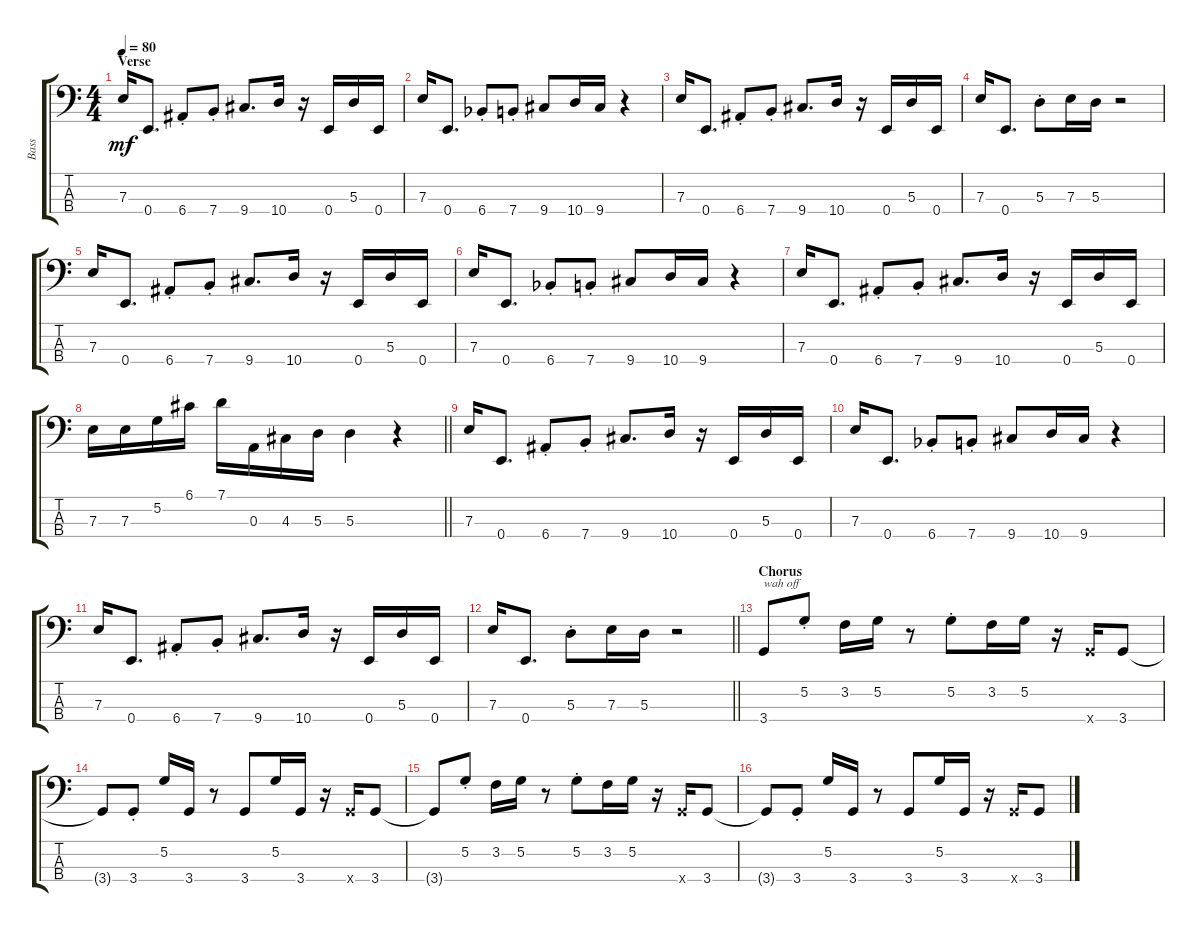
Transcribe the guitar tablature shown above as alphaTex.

\track ("Bass" "Bass") {instrument electricbassfinger}
\staff {score tabs}
\tuning (G2 D2 A1 E1) {hide}
\ts (4 4)
\section ("" "Verse")
\tempo 80
\clef f4
\ks c
7.3.16{dy mf} 0.4.8{d} 6.4{st}.8 7.4{st}.8 9.4.8{d} 10.4.16 r.16 0.4.16 5.3.16 0.4.16 |
7.3.16 0.4.8{d} 6.4{st acc b}.8 7.4{st}.8 9.4.8 10.4.16 9.4.16 r.4 |
7.3.16 0.4.8{d} 6.4{st}.8 7.4{st}.8 9.4.8{d} 10.4.16 r.16 0.4.16 5.3.16 0.4.16 |
7.3.16 0.4.8{d} 5.3{st}.8 7.3.16 5.3.16 r.2 |
7.3.16 0.4.8{d} 6.4{st}.8 7.4{st}.8 9.4.8{d} 10.4.16 r.16 0.4.16 5.3.16 0.4.16 |
7.3.16 0.4.8{d} 6.4{st acc b}.8 7.4{st}.8 9.4.8 10.4.16 9.4.16 r.4 |
7.3.16 0.4.8{d} 6.4{st}.8 7.4{st}.8 9.4.8{d} 10.4.16 r.16 0.4.16 5.3.16 0.4.16 |
\barLineRight lightlight
7.3.16 7.3.16 5.2.16 6.1.16 7.1.16 0.3.16 4.3.16 5.3.16 5.3.4 r.4 |
7.3.16 0.4.8{d} 6.4{st}.8 7.4{st}.8 9.4.8{d} 10.4.16 r.16 0.4.16 5.3.16 0.4.16 |
7.3.16 0.4.8{d} 6.4{st acc b}.8 7.4{st}.8 9.4.8 10.4.16 9.4.16 r.4 |
7.3.16 0.4.8{d} 6.4{st}.8 7.4{st}.8 9.4.8{d} 10.4.16 r.16 0.4.16 5.3.16 0.4.16 |
\barLineRight lightlight
7.3.16 0.4.8{d} 5.3{st}.8 7.3.16 5.3.16 r.2 |
\section ("" "Chorus")
3.4.8{txt "wah off" instrument electricbassfinger} 5.2{st}.8 3.2.16 5.2.16 r.8 5.2{st}.8 3.2.16 5.2.16 r.16 3.4{x}.16 3.4.8 |
3.4{t}.8 3.4{st}.8 5.2.16 3.4.16 r.8 3.4.8 5.2.16 3.4.16 r.16 3.4{x}.16 3.4.8 |
3.4{t}.8 5.2{st}.8 3.2.16 5.2.16 r.8 5.2{st}.8 3.2.16 5.2.16 r.16 3.4{x}.16 3.4.8 |
3.4{t}.8 3.4{st}.8 5.2.16 3.4.16 r.8 3.4.8 5.2.16 3.4.16 r.16 3.4{x}.16 3.4.8
